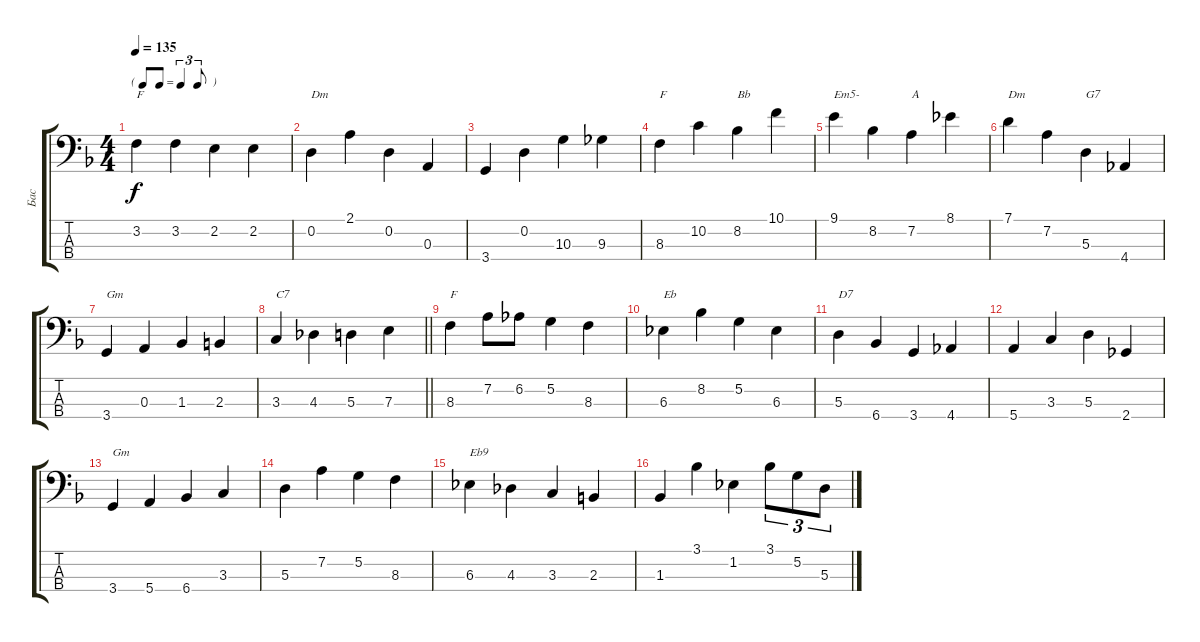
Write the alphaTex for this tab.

\track ("Бас" "Бас") {instrument electricbassfinger}
\staff {score tabs}
\tuning (G2 D2 A1 E1) {hide}
\ts (4 4)
\tf triplet8th
\tempo 135
\clef f4
\ks f
3.2.4{txt "F" dy f} 3.2.4 2.2.4 2.2.4 |
0.2.4{txt "Dm"} 2.1.4 0.2.4 0.3.4 |
3.4.4 0.2.4 10.3.4 9.3.4 |
8.3.4{txt "F"} 10.2.4 8.2.4{txt "Bb"} 10.1.4 |
9.1.4{txt "Em5-"} 8.2.4 7.2.4{txt "A"} 8.1.4 |
7.1.4{txt "Dm"} 7.2.4 5.3.4{txt "G7"} 4.4.4 |
3.4.4{txt "Gm"} 0.3.4 1.3.4 2.3.4 |
\barLineRight lightlight
3.3.4{txt "C7"} 4.3.4 5.3.4 7.3.4 |
8.3.4{txt "F"} 7.2.8 6.2.8 5.2.4 8.3.4 |
6.3.4{txt "Eb"} 8.2.4 5.2.4 6.3.4 |
5.3.4{txt "D7"} 6.4.4 3.4.4 4.4.4 |
5.4.4 3.3.4 5.3.4 2.4.4 |
3.4.4{txt "Gm"} 5.4.4 6.4.4 3.3.4 |
5.3.4 7.2.4 5.2.4 8.3.4 |
6.3.4{txt "Eb9"} 4.3.4 3.3.4 2.3.4 |
1.3.4 3.1.4 1.2.4 3.1.8{tu (3 2)} 5.2.8{tu (3 2)} 5.3.8{tu (3 2)}
